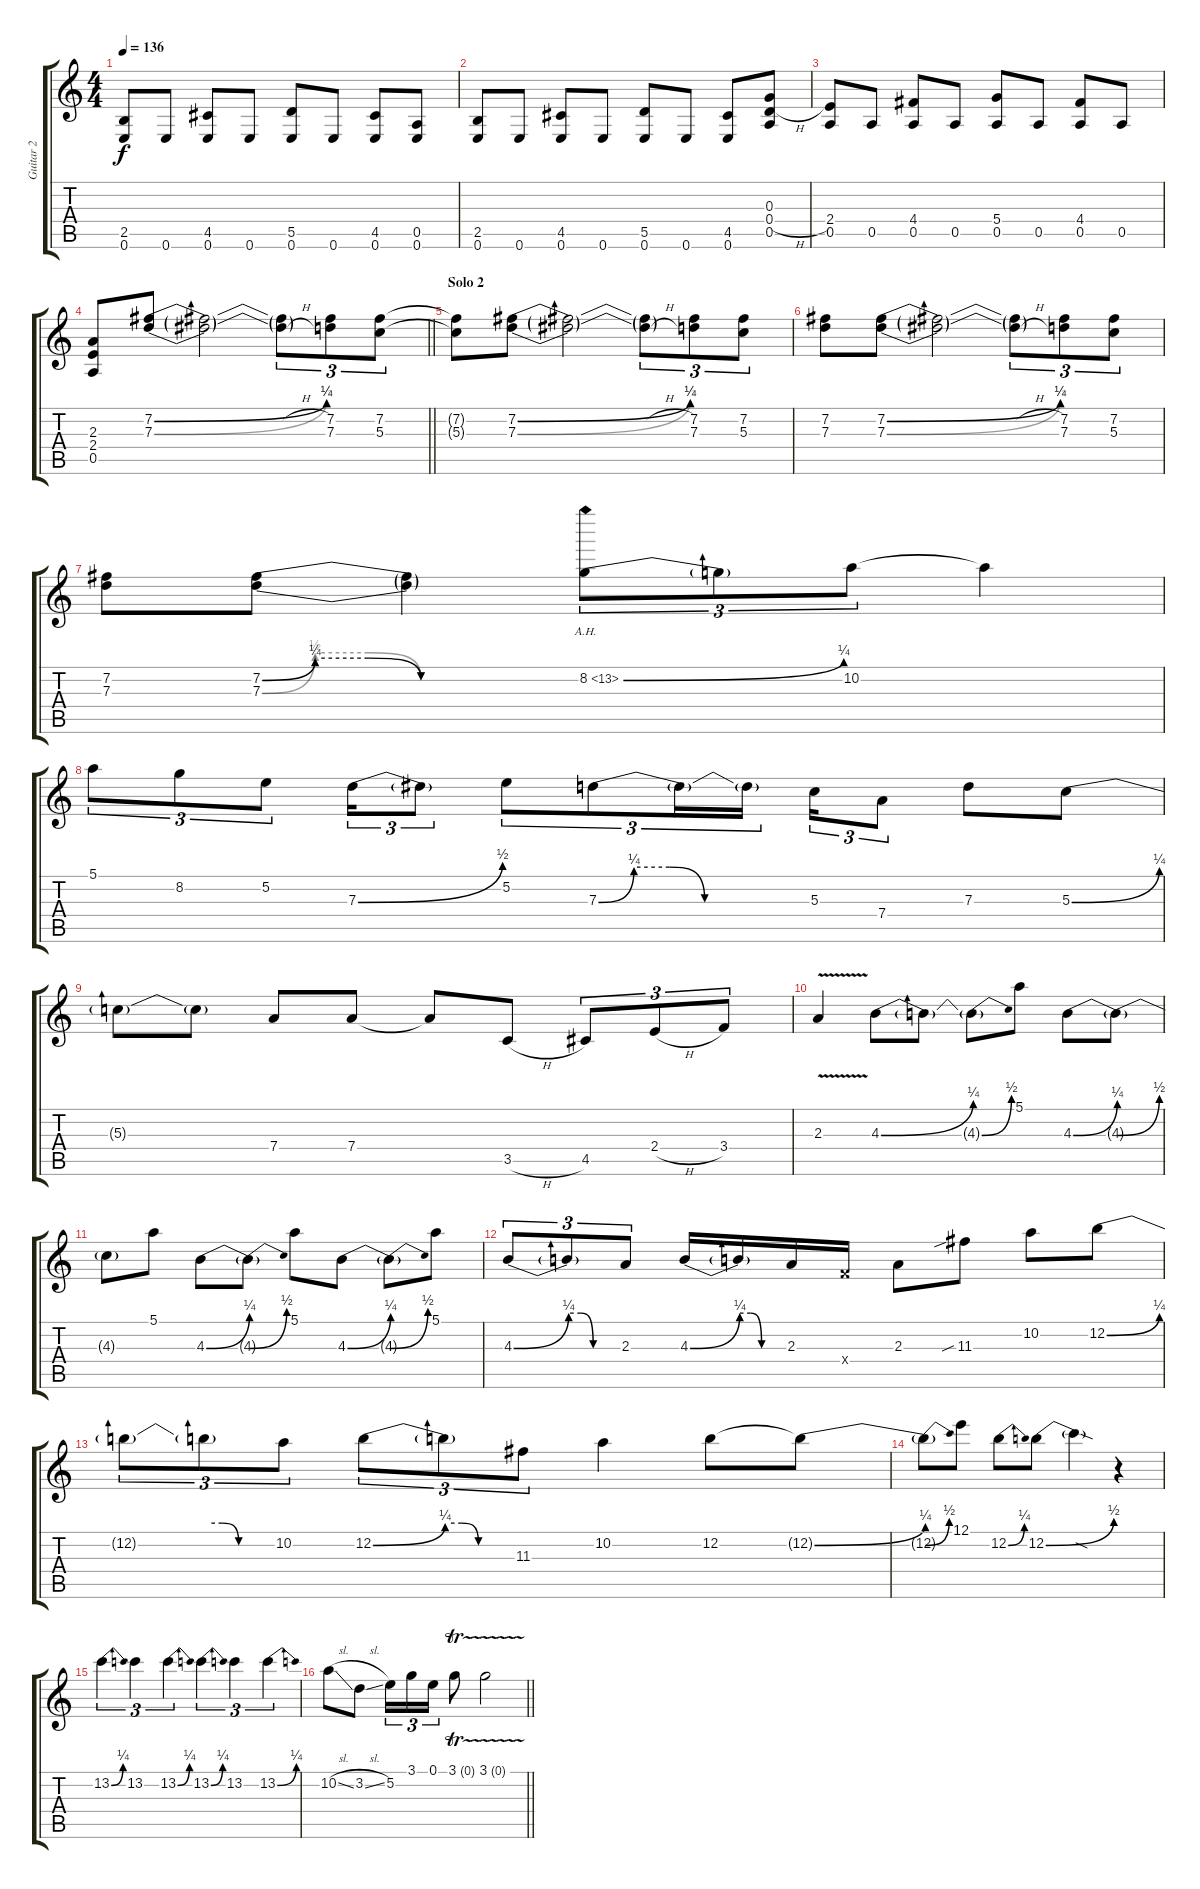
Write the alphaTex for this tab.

\track ("Guitar 2" "Guitar 2") {instrument overdrivenguitar}
\staff {score tabs}
\tuning (E4 B3 G3 D3 A2 E2) {hide}
\ts (4 4)
\tempo 136
\clef g2
\ks c
(2.5 0.6).8{dy f} 0.6.8 (4.5 0.6).8 0.6.8 (5.5 0.6).8 0.6.8 (4.5 0.6).8 (0.5 0.6).8 |
(2.5 0.6).8 0.6.8 (4.5 0.6).8 0.6.8 (5.5 0.6).8 0.6.8 (4.5 0.6).8 (0.3 0.4{h} 0.5).8 |
(2.4 0.5).8 0.5.8 (4.4 0.5).8 0.5.8 (5.4 0.5).8 0.5.8 (4.4 0.5).8 0.5.8 |
\barLineRight lightlight
(2.3 2.4 0.5).8 (7.2{be (bend 0 0 60 1)} 7.3{be (bend 0 0 60 2)}).8 (7.2{t} 7.3{t}).2 (7.2{h t} 7.3{h t}).8{tu (3 2)} (7.2 7.3).8{tu (3 2)} (7.2 5.3).8{tu (3 2)} |
\section ("" "Solo 2")
(7.2{t} 5.3{t}).8 (7.2{be (bend 0 0 60 1)} 7.3{be (bend 0 0 60 2)}).8 (7.2{t} 7.3{t}).2 (7.2{h t} 7.3{h t}).8{tu (3 2)} (7.2 7.3).8{tu (3 2)} (7.2 5.3).8{tu (3 2)} |
(7.2 7.3).8 (7.2{be (bend 0 0 60 1)} 7.3{be (bend 0 0 60 2)}).8 (7.2{t} 7.3{t}).2 (7.2{h t} 7.3{h t}).8{tu (3 2)} (7.2 7.3).8{tu (3 2)} (7.2 5.3).8{tu (3 2)} |
(7.2 7.3).8 (7.2{be (custom 0 0 10 1 20 1 30 0 60 0)} 7.3{be (custom 0 0 10 2 20 2 30 0 60 0)}).8 (7.2{t} 7.3{t}).4 8.2{be (bend 0 0 60 1) ah 5}.8{tu (3 2)} 8.2{t}.8{tu (3 2)} 10.2.8{tu (3 2)} 10.2{t}.4 |
5.1.8{tu (3 2)} 8.2.8{tu (3 2)} 5.2.8{tu (3 2)} 7.3{be (bend 0 0 60 2)}.16{tu (3 2)} 7.3{t}.8{tu (3 2)} 5.2.8{tu (3 2)} 7.3{be (custom 0 0 10 1 20 1 30 0 60 0)}.8{tu (3 2)} 7.3{t}.16{tu (3 2)} 7.3{t}.16{tu (3 2) beam splitsecondary} 5.3.16{tu (3 2)} 7.4.8{tu (3 2)} 7.3.8 5.3{be (bend 0 0 60 1)}.8 |
5.3{t}.8 5.3{t}.8 7.4.8 7.4.8 7.4{t}.8 3.5{h}.8 4.5.8{tu (3 2)} 2.4{h}.8{tu (3 2)} 3.4.8{tu (3 2)} |
2.3{v}.4 4.3{be (bend 0 0 60 1)}.8 4.3{t}.8 4.3{be (bend 0 0 60 2) t}.8 5.1.8 4.3{be (bend 0 0 60 1)}.8 4.3{be (bend 0 0 60 2) t}.8 |
4.3{t}.8 5.1.8 4.3{be (bend 0 0 60 1)}.8 4.3{be (bend 0 0 60 2) t}.8 5.1.8 4.3{be (bend 0 0 60 1)}.8 4.3{be (bend 0 0 60 2) t}.8 5.1.8 |
4.3{be (bend 0 0 60 1)}.8{tu (3 2)} 4.3{be (custom 0 1 15 1 30 0 60 0) t}.8{tu (3 2)} 2.3.8{tu (3 2)} 4.3{be (bend 0 0 60 1)}.16 4.3{be (custom 0 1 15 1 30 0 60 0) t}.16 2.3.16 3.4{x}.16 2.3.8 11.3{sib}.8 10.2.8 12.2{be (bend 0 0 60 1)}.8 |
12.2{t}.8{tu (3 2)} 12.2{be (custom 0 1 15 1 30 0 60 0) t}.8{tu (3 2)} 10.2.8{tu (3 2)} 12.2{be (bend 0 0 60 1)}.8{tu (3 2)} 12.2{be (custom 0 1 15 1 30 0 60 0) t}.8{tu (3 2)} 11.3.8{tu (3 2)} 10.2.4 12.2.8 12.2{be (bend 0 0 60 1) t}.8 |
12.2{be (bend 0 0 60 2) t}.8 12.1.8 12.2{be (bend 0 0 60 1)}.8 12.2{be (bend 0 0 60 2)}.8 12.2{sod t}.4 r.4 |
13.2{be (bend 0 0 60 1)}.4{tu (3 2)} 13.2.4{tu (3 2)} 13.2{be (bend 0 0 60 1)}.4{tu (3 2)} 13.2{be (bend 0 0 60 1)}.4{tu (3 2)} 13.2.4{tu (3 2)} 13.2{be (bend 0 0 60 1)}.4{tu (3 2)} |
\barLineRight lightlight
10.2{sl}.8 3.2{sl}.8 5.2.16{tu (3 2)} 3.1.16{tu (3 2)} 0.1.16{tu (3 2)} 3.1{tr (0 32)}.8 3.1{tr (0 32)}.2
